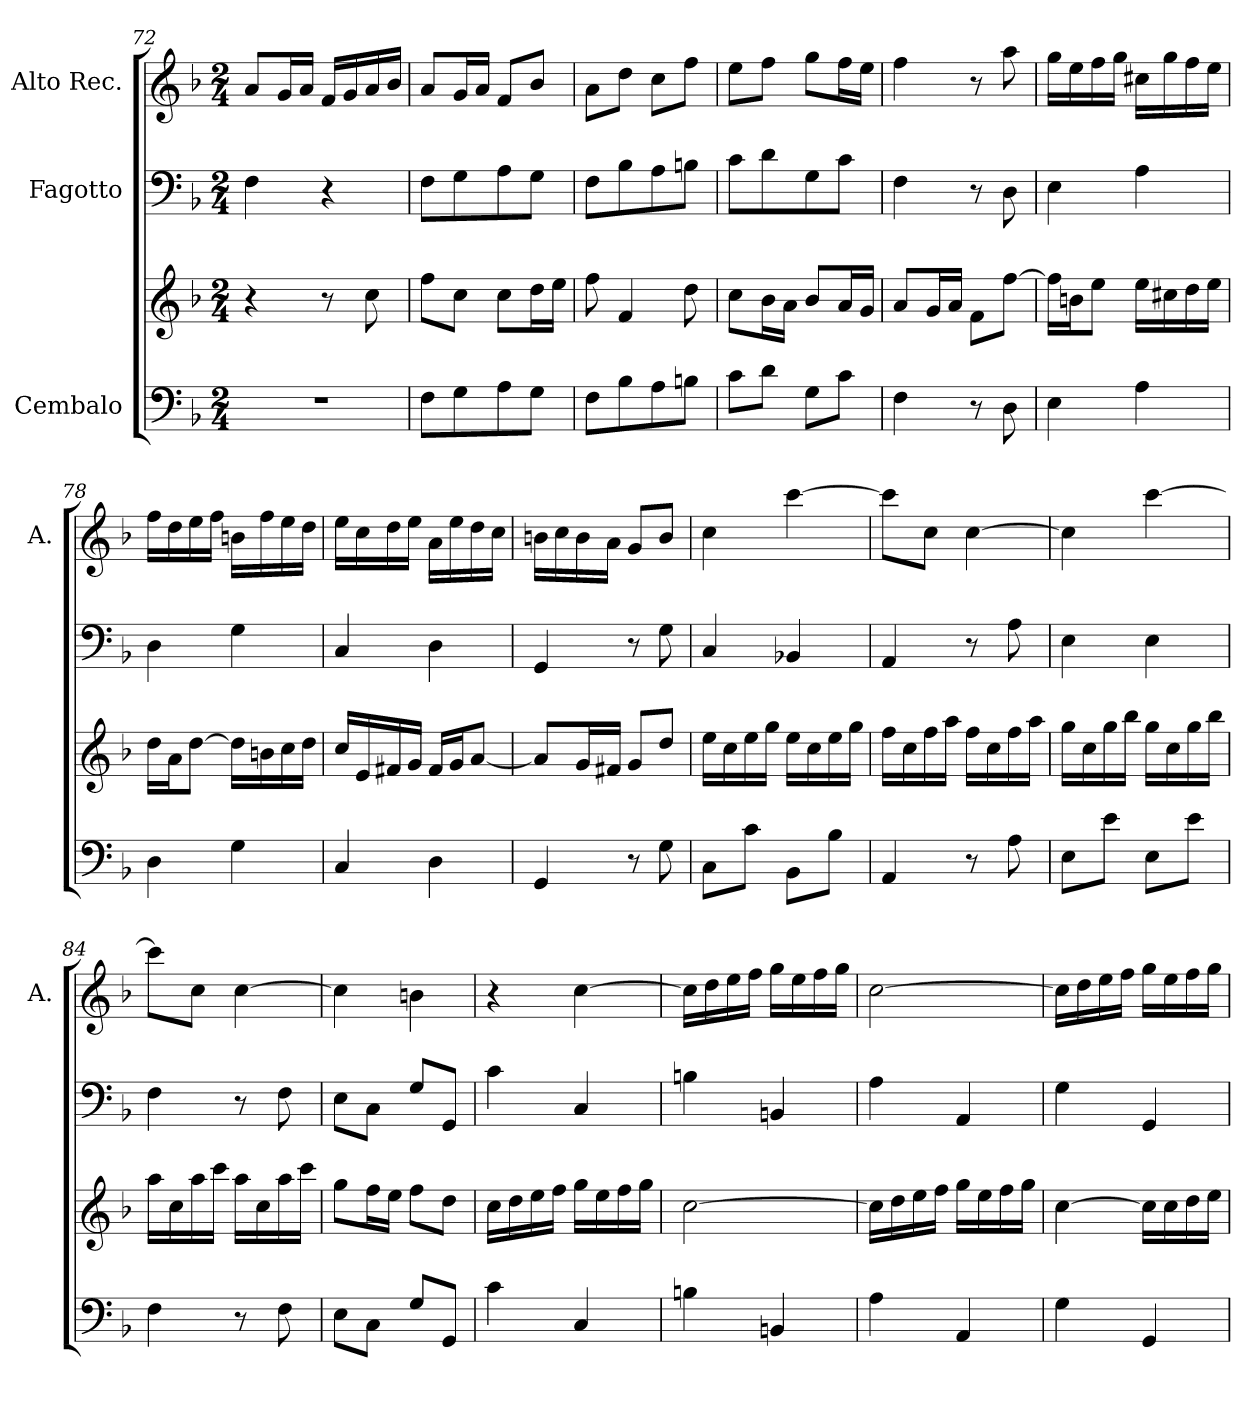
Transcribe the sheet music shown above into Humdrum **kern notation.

**kern	**kern	**kern	**kern
*part3	*part3	*part2	*part1
*staff4	*staff3	*staff2	*staff1
*I"Cembalo	*	*I"Fagotto	*I"Alto Rec.
*	*	*	*I'A.
*clefF4	*clefG2	*clefF4	*clefG2
*k[b-]	*k[b-]	*k[b-]	*k[b-]
*M2/4	*M2/4	*M2/4	*M2/4
=72	=72	=72	=72
2r	4r	4F\	8a/L
.	.	.	16g/L
.	.	.	16a/JJ
.	8r	4r	16f/LL
.	.	.	16g/
.	8cc\	.	16a/
.	.	.	16b-/JJ
=73	=73	=73	=73
8F\L	8ff\L	8F\L	8a/L
8G\	8cc\J	8G\	16g/L
.	.	.	16a/JJ
8A\	8cc\L	8A\	8f/L
8G\J	16dd\L	8G\J	8b-/J
.	16ee\JJ	.	.
=74	=74	=74	=74
8F\L	8ff\	8F\L	8a\L
8B-\	4f/	8B-\	8dd\J
8A\	.	8A\	8cc\L
8Bn\J	8dd\	8Bn\J	8ff\J
=75	=75	=75	=75
8c\L	8cc\L	8c\L	8ee\L
8d\J	16b-\L	8d\	8ff\J
.	16a\JJ	.	.
8G\L	8b-/L	8G\	8gg\L
8c\J	16a/L	8c\J	16ff\L
.	16g/JJ	.	16ee\JJ
!!LO:LB:g=z
=76	=76	=76	=76
4F\	8a/L	4F\	4ff\
.	16g/L	.	.
.	16a/JJ	.	.
8r	8f\L	8r	8r
8D\	[8ff\J	8D\	8aa\
=77	=77	=77	=77
4E\	16ff\LL]	4E\	16gg\LL
.	16bn\J	.	16ee\
.	8ee\J	.	16ff\
.	.	.	16gg\JJ
4A\	16ee\LL	4A\	16cc#X\LL
.	16cc#X\	.	16gg\
.	16dd\	.	16ff\
.	16ee\JJ	.	16ee\JJ
=78	=78	=78	=78
4D\	16dd\LL	4D\	16ff\LL
.	16a\J	.	16dd\
.	[8dd\J	.	16ee\
.	.	.	16ff\JJ
4G\	16dd\LL]	4G\	16bn\LL
.	16bn\	.	16ff\
.	16cc\	.	16ee\
.	16dd\JJ	.	16dd\JJ
=79	=79	=79	=79
4C/	16cc/LL	4C/	16ee\LL
.	16e/	.	16cc\
.	16f#X/	.	16dd\
.	16g/JJ	.	16ee\JJ
4D\	16f#/LL	4D\	16a\LL
.	16g/J	.	16ee\
.	[8a/J	.	16dd\
.	.	.	16cc\JJ
=80	=80	=80	=80
4GG/	8a/L]	4GG/	16bn\LL
.	.	.	16cc\
.	16g/L	.	16b\
.	16f#X/JJ	.	16a\JJ
8r	8g/L	8r	8g/L
8G\	8dd/J	8G\	8b/J
=81	=81	=81	=81
8C\L	16ee\LL	4C/	4cc\
.	16cc\	.	.
8c\J	16ee\	.	.
.	16gg\JJ	.	.
8BB-\L	16ee\LL	4BB-X/	[4ccc\
.	16cc\	.	.
8B-\J	16ee\	.	.
.	16gg\JJ	.	.
!!LO:LB:g=z
=82	=82	=82	=82
4AA/	16ff\LL	4AA/	8ccc\L]
.	16cc\	.	.
.	16ff\	.	8cc\J
.	16aa\JJ	.	.
8r	16ff\LL	8r	[4cc\
.	16cc\	.	.
8A\	16ff\	8A\	.
.	16aa\JJ	.	.
=83	=83	=83	=83
8E\L	16gg\LL	4E\	4cc\]
.	16cc\	.	.
8e\J	16gg\	.	.
.	16bb-\JJ	.	.
8E\L	16gg\LL	4E\	[4ccc\
.	16cc\	.	.
8e\J	16gg\	.	.
.	16bb-\JJ	.	.
=84	=84	=84	=84
4F\	16aa\LL	4F\	8ccc\L]
.	16cc\	.	.
.	16aa\	.	8cc\J
.	16ccc\JJ	.	.
8r	16aa\LL	8r	[4cc\
.	16cc\	.	.
8F\	16aa\	8F\	.
.	16ccc\JJ	.	.
=85	=85	=85	=85
8E\L	8gg\L	8E\L	4cc\]
8C\J	16ff\L	8C\J	.
.	16ee\JJ	.	.
8G/L	8ff\L	8G/L	4bn\
8GG/J	8dd\J	8GG/J	.
=86	=86	=86	=86
4c\	16cc\LL	4c\	4r
.	16dd\	.	.
.	16ee\	.	.
.	16ff\JJ	.	.
4C/	16gg\LL	4C/	[4cc\
.	16ee\	.	.
.	16ff\	.	.
.	16gg\JJ	.	.
=87	=87	=87	=87
4Bn\	[2cc\	4Bn\	16cc\LL]
.	.	.	16dd\
.	.	.	16ee\
.	.	.	16ff\JJ
4BBn/	.	4BBn/	16gg\LL
.	.	.	16ee\
.	.	.	16ff\
.	.	.	16gg\JJ
!!LO:LB:g=z
=88	=88	=88	=88
4A\	16cc\LL]	4A\	[2cc\
.	16dd\	.	.
.	16ee\	.	.
.	16ff\JJ	.	.
4AA/	16gg\LL	4AA/	.
.	16ee\	.	.
.	16ff\	.	.
.	16gg\JJ	.	.
=89	=89	=89	=89
4G\	[4cc\	4G\	16cc\LL]
.	.	.	16dd\
.	.	.	16ee\
.	.	.	16ff\JJ
4GG/	16cc\LL]	4GG/	16gg\LL
.	16cc\	.	16ee\
.	16dd\	.	16ff\
.	16ee\JJ	.	16gg\JJ
=	=	=	=
*-	*-	*-	*-
